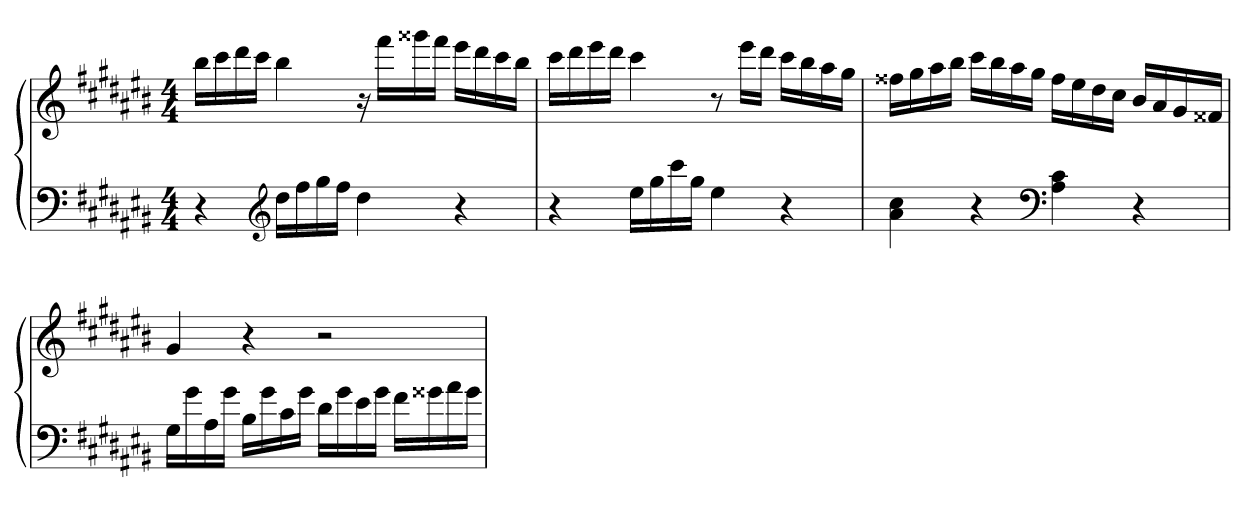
**kern	**kern
*part1	*part1
*staff2	*staff1
*clefF4	*clefG2
*k[f#c#g#d#a#e#b#]	*k[f#c#g#d#a#e#b#]
*M4/4	*M4/4
=	=
4r	16bb#LL
.	16ccc#
.	16ddd#
.	16ccc#JJ
*clefG2	*
16dd#LL	4bb#
16ff#	.
16gg#	.
16ff#JJ	.
4dd#	16r
.	16fff#LL
.	16ggg##X
.	16fff#JJ
4r	16eee#LL
.	16ddd#
.	16ccc#
.	16bb#JJ
=	=
4r	16ccc#LL
.	16ddd#
.	16eee#
.	16ddd#JJ
16ee#LL	4ccc#
16gg#	.
16ccc#	.
16gg#JJ	.
4ee#	8r
.	16eee#LL
.	16ddd#JJ
4r	16ccc#LL
.	16bb#
.	16aa#
.	16gg#JJ
=	=
4a# 4cc#	16ff##XLL
.	16gg#
.	16aa#
.	16bb#JJ
4r	16ccc#LL
.	16bb#
.	16aa#
.	16gg#JJ
*clefF4	*
4A# 4c#	16ff##LL
.	16ee#
.	16dd#
.	16cc#JJ
4r	16b#LL
.	16a#
.	16g#
.	16f##XJJ
=	=
16G#LL	4g#
16g#	.
16A#	.
16g#JJ	.
16B#LL	4r
16g#	.
16c#	.
16g#JJ	.
16d#LL	2r
16g#	.
16e#	.
16g#JJ	.
16f#LL	.
16g##X	.
16a#	.
16g##JJ	.
=	=
*-	*-
